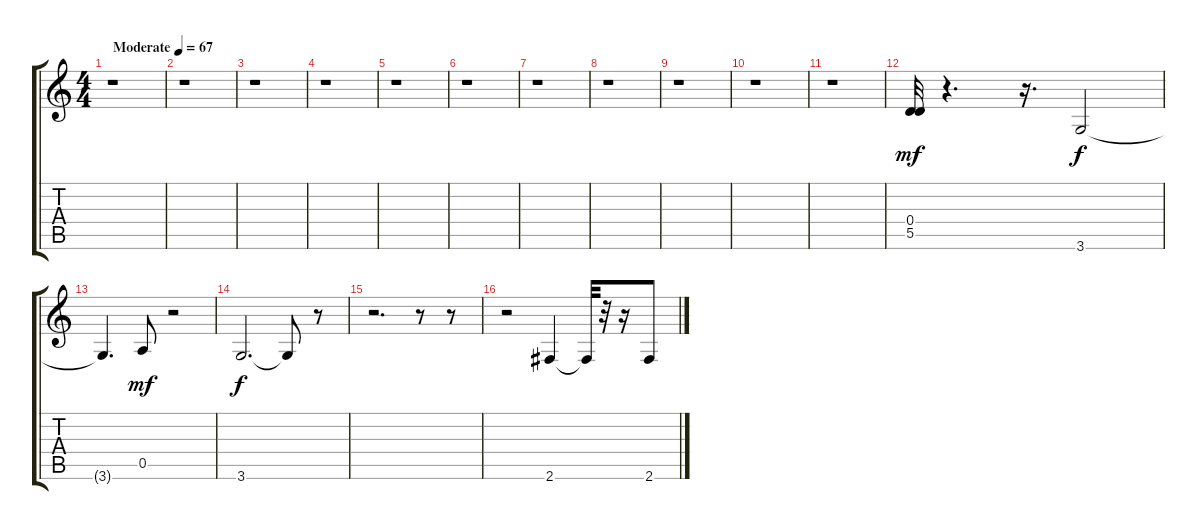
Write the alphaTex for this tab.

\track "" {instrument fretlessbass}
\staff {score tabs}
\tuning (E4 B3 G3 D3 A2 E2) {hide}
\ts (4 4)
\tempo (67 "Moderate")
\clef g2
\ks c
r.1{dy mf instrument fretlessbass} |
r.1 |
r.1 |
r.1 |
r.1 |
r.1 |
r.1 |
r.1 |
r.1 |
r.1 |
r.1 |
(0.4 5.5).32 r.4{d} r.16{d} 3.6.2{dy f} |
3.6{t}.4{d} 0.5.8{dy mf} r.2 |
3.6.2{d dy f} 3.6{t}.8 r.8 |
r.2{d} r.8 r.8 |
r.2 2.6.4 2.6{t}.32 r.32 r.16 2.6.8
